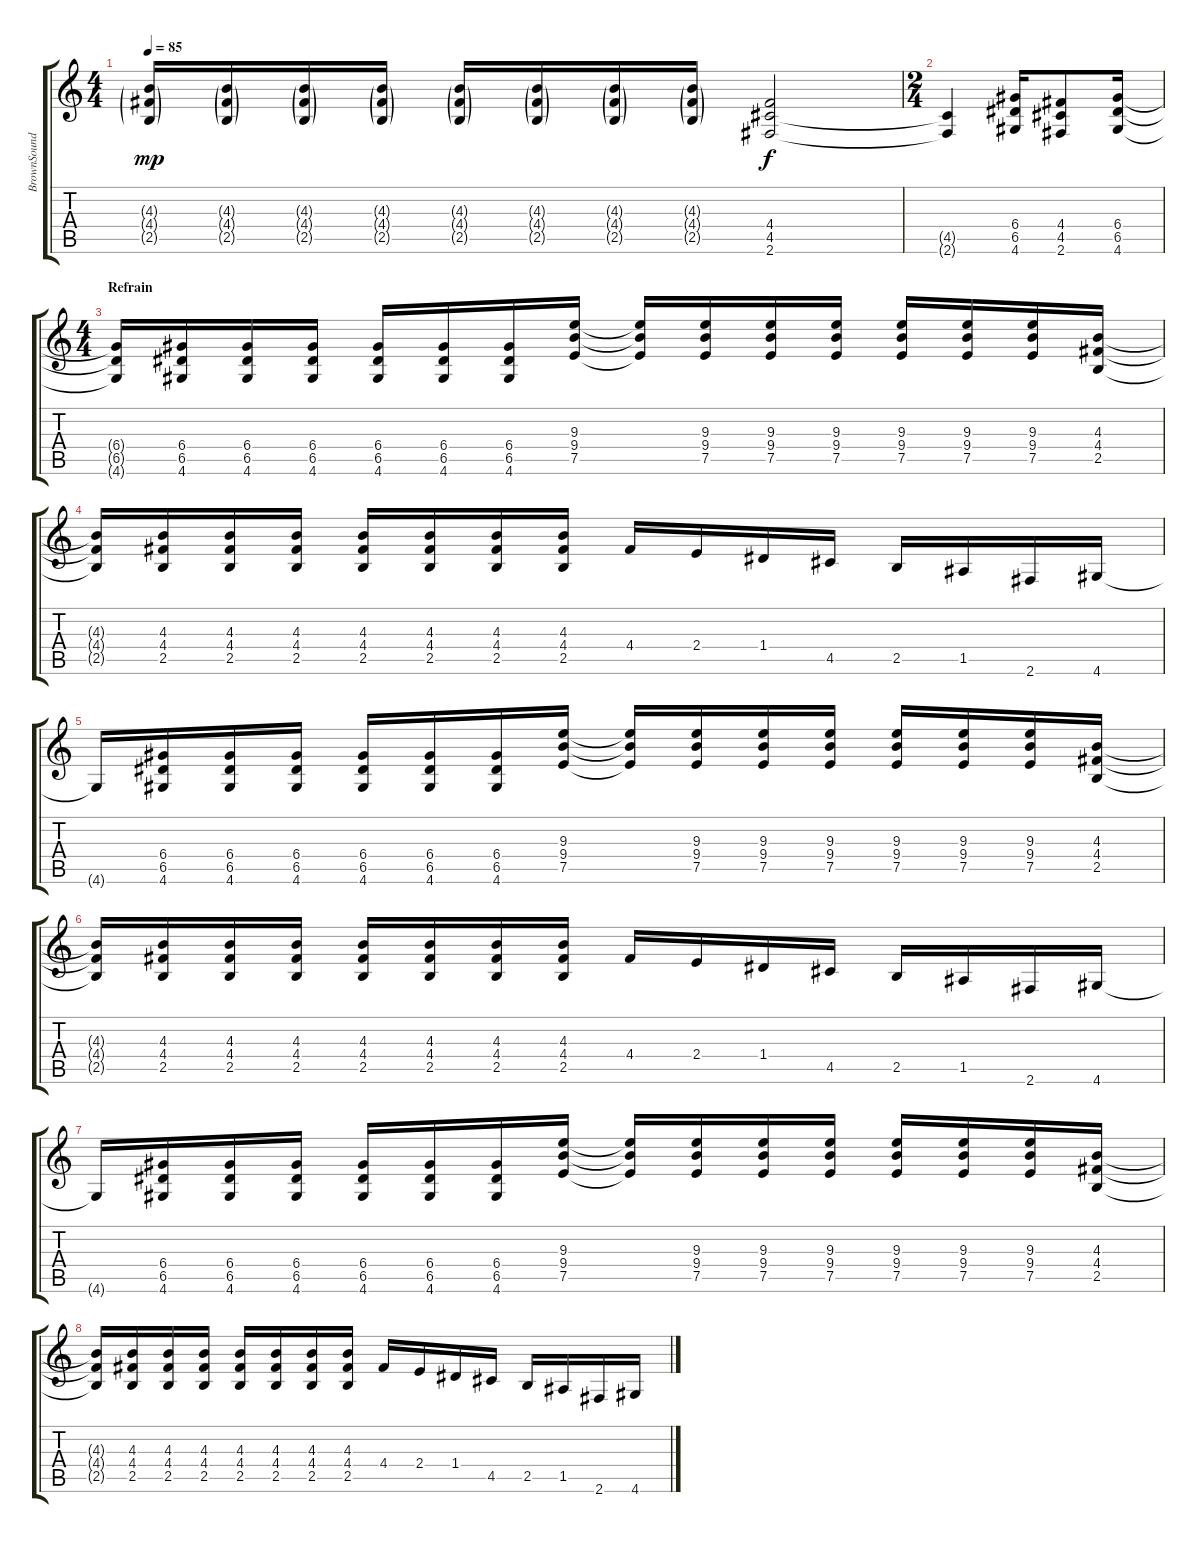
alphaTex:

\track ("BrownSound" "BrownSound") {instrument distortionguitar}
\staff {score tabs}
\tuning (E4 B3 G3 D3 A2 E2) {hide}
\ts (4 4)
\tempo 85
\clef g2
\ks c
(4.3{g} 4.4{g} 2.5{g}).16{dy mp} (4.3{g} 4.4{g} 2.5{g}).16 (4.3{g} 4.4{g} 2.5{g}).16 (4.3{g} 4.4{g} 2.5{g}).16 (4.3{g} 4.4{g} 2.5{g}).16 (4.3{g} 4.4{g} 2.5{g}).16 (4.3{g} 4.4{g} 2.5{g}).16 (4.3{g} 4.4{g} 2.5{g}).16 (4.4 4.5 2.6).2{dy f} |
\ts (2 4)
(4.5{t} 2.6{t}).4 (6.4 6.5 4.6).16 (4.4 4.5 2.6).8 (6.4 6.5 4.6).16 |
\ts (4 4)
\section ("" "Refrain")
(6.4{t} 6.5{t} 4.6{t}).16 (6.4 6.5 4.6).16 (6.4 6.5 4.6).16 (6.4 6.5 4.6).16 (6.4 6.5 4.6).16 (6.4 6.5 4.6).16 (6.4 6.5 4.6).16 (9.3 9.4 7.5).16 (9.3{t} 9.4{t} 7.5{t}).16 (9.3 9.4 7.5).16 (9.3 9.4 7.5).16 (9.3 9.4 7.5).16 (9.3 9.4 7.5).16 (9.3 9.4 7.5).16 (9.3 9.4 7.5).16 (4.3 4.4 2.5).16 |
(4.3{t} 4.4{t} 2.5{t}).16 (4.3 4.4 2.5).16 (4.3 4.4 2.5).16 (4.3 4.4 2.5).16 (4.3 4.4 2.5).16 (4.3 4.4 2.5).16 (4.3 4.4 2.5).16 (4.3 4.4 2.5).16 4.4.16 2.4.16 1.4.16 4.5.16 2.5.16 1.5.16 2.6.16 4.6.16 |
4.6{t}.16 (6.4 6.5 4.6).16 (6.4 6.5 4.6).16 (6.4 6.5 4.6).16 (6.4 6.5 4.6).16 (6.4 6.5 4.6).16 (6.4 6.5 4.6).16 (9.3 9.4 7.5).16 (9.3{t} 9.4{t} 7.5{t}).16 (9.3 9.4 7.5).16 (9.3 9.4 7.5).16 (9.3 9.4 7.5).16 (9.3 9.4 7.5).16 (9.3 9.4 7.5).16 (9.3 9.4 7.5).16 (4.3 4.4 2.5).16 |
(4.3{t} 4.4{t} 2.5{t}).16 (4.3 4.4 2.5).16 (4.3 4.4 2.5).16 (4.3 4.4 2.5).16 (4.3 4.4 2.5).16 (4.3 4.4 2.5).16 (4.3 4.4 2.5).16 (4.3 4.4 2.5).16 4.4.16 2.4.16 1.4.16 4.5.16 2.5.16 1.5.16 2.6.16 4.6.16 |
4.6{t}.16 (6.4 6.5 4.6).16 (6.4 6.5 4.6).16 (6.4 6.5 4.6).16 (6.4 6.5 4.6).16 (6.4 6.5 4.6).16 (6.4 6.5 4.6).16 (9.3 9.4 7.5).16 (9.3{t} 9.4{t} 7.5{t}).16 (9.3 9.4 7.5).16 (9.3 9.4 7.5).16 (9.3 9.4 7.5).16 (9.3 9.4 7.5).16 (9.3 9.4 7.5).16 (9.3 9.4 7.5).16 (4.3 4.4 2.5).16 |
(4.3{t} 4.4{t} 2.5{t}).16 (4.3 4.4 2.5).16 (4.3 4.4 2.5).16 (4.3 4.4 2.5).16 (4.3 4.4 2.5).16 (4.3 4.4 2.5).16 (4.3 4.4 2.5).16 (4.3 4.4 2.5).16 4.4.16 2.4.16 1.4.16 4.5.16 2.5.16 1.5.16 2.6.16 4.6.16
